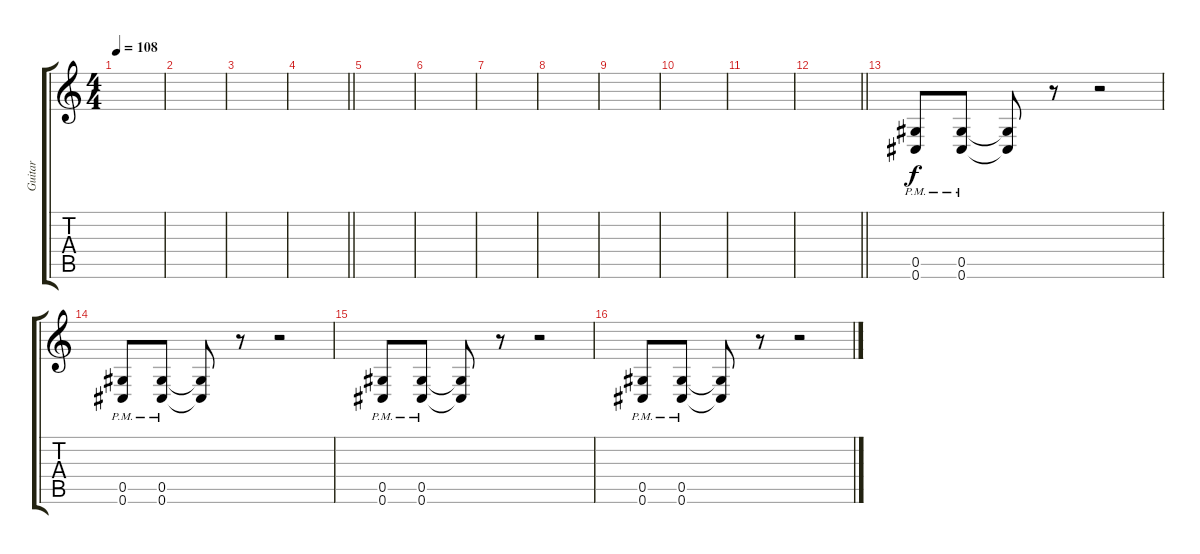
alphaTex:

\track ("Guitar" "Guitar") {instrument distortionguitar}
\staff {score tabs}
\tuning (Eb4 Bb3 Gb3 Db3 Ab2 Db2) {hide}
\ts (4 4)
\tempo 108
\clef g2
\ks c
|
|
|
\barLineRight lightlight
|
\section ("" "")
|
|
|
|
|
|
|
\barLineRight lightlight
|
\section ("" "")
(0.5{pm} 0.6{pm}).8 (0.5{pm} 0.6{pm}).8 (0.5{t} 0.6{t}).8 r.8 r.2 |
(0.5{pm} 0.6{pm}).8 (0.5{pm} 0.6{pm}).8 (0.5{t} 0.6{t}).8 r.8 r.2 |
(0.5{pm} 0.6{pm}).8 (0.5{pm} 0.6{pm}).8 (0.5{t} 0.6{t}).8 r.8 r.2 |
(0.5{pm} 0.6{pm}).8 (0.5{pm} 0.6{pm}).8 (0.5{t} 0.6{t}).8 r.8 r.2
